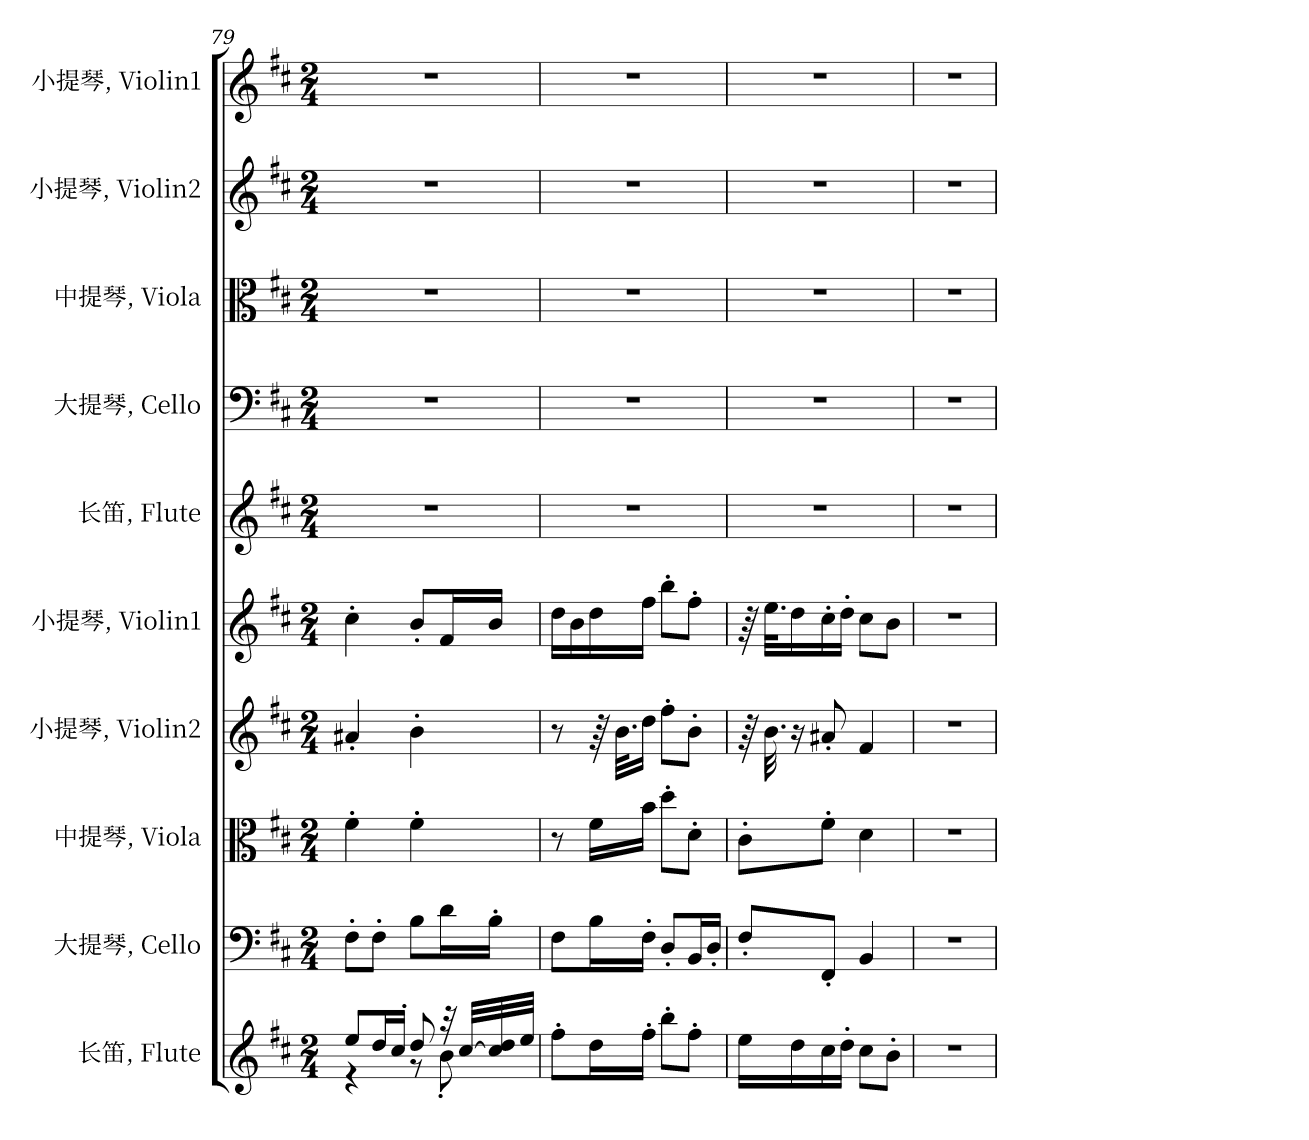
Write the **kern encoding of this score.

**kern	**kern	**kern	**kern	**kern	**kern	**kern	**kern	**kern	**kern
*part10	*part9	*part8	*part7	*part6	*part5	*part4	*part3	*part2	*part1
*staff10	*staff9	*staff8	*staff7	*staff6	*staff5	*staff4	*staff3	*staff2	*staff1
*I"长笛, Flute	*I"大提琴, Cello	*I"中提琴, Viola	*I"小提琴, Violin2	*I"小提琴, Violin1	*I"长笛, Flute	*I"大提琴, Cello	*I"中提琴, Viola	*I"小提琴, Violin2	*I"小提琴, Violin1
*I'Fl.	*	*I'Vla.	*I'Vln.	*I'Vln.	*I'Fl.	*	*I'Vla.	*I'Vln.	*I'Vln.
*clefG2	*clefF4	*clefC3	*clefG2	*clefG2	*clefG2	*clefF4	*clefC3	*clefG2	*clefG2
*k[f#c#]	*k[f#c#]	*k[f#c#]	*k[f#c#]	*k[f#c#]	*k[f#c#]	*k[f#c#]	*k[f#c#]	*k[f#c#]	*k[f#c#]
*M2/4	*M2/4	*M2/4	*M2/4	*M2/4	*M2/4	*M2/4	*M2/4	*M2/4	*M2/4
=79	=79	=79	=79	=79	=79	=79	=79	=79	=79
*^	*	*	*	*	*	*	*	*	*
8ee/L	4r	8F#'\L	4f#'\	4a#X'/	4cc#'\	2r	2r	2r	2r	2r
16dd/L	.	8F#'\J	.	.	.	.	.	.	.	.
16cc#'/JJ	.	.	.	.	.	.	.	.	.	.
8dd/	8r	8B\L	4f#'\	4b'\	8b'/L	.	.	.	.	.
32r	8b'\	16d\L	.	.	16f#/L	.	.	.	.	.
[32cc#/LLL	.	.	.	.	.	.	.	.	.	.
32cc#/] 32dd/	.	16B'\JJ	.	.	16b/JJ	.	.	.	.	.
32ee/JJJ	.	.	.	.	.	.	.	.	.	.
*v	*v	*	*	*	*	*	*	*	*	*
=80	=80	=80	=80	=80	=80	=80	=80	=80	=80
8ff#'\L	8F#\L	8r	8r	16dd\LL	2r	2r	2r	2r	2r
.	.	.	.	16b\	.	.	.	.	.
16dd\L	16B\L	16f#\LL	64r	16dd\	.	.	.	.	.
.	.	.	32.b\KLL	.	.	.	.	.	.
16ff#'\JJ	16F#'\JJ	16b\JJ	16dd\JJ	16ff#\JJ	.	.	.	.	.
8bb'\L	8D'/L	8dd'\L	8ff#'\L	8bb'\L	.	.	.	.	.
8ff#'\J	16BB/L	8d'\J	8b'\J	8ff#'\J	.	.	.	.	.
.	16D'/JJ	.	.	.	.	.	.	.	.
!!LO:PB:g=z
=81	=81	=81	=81	=81	=81	=81	=81	=81	=81
16ee\LL	8F#'/L	8c#'\L	64r	64r	2r	2r	2r	2r	2r
.	.	.	32.b\	32.ee\KLL	.	.	.	.	.
16dd\	.	.	16r	16dd\	.	.	.	.	.
16cc#\	8FF#'/J	8f#'\J	8a#X'/	16cc#'\	.	.	.	.	.
16dd'\JJ	.	.	.	16dd'\JJ	.	.	.	.	.
8cc#\L	4BB/	4d\	4f#/	8cc#\L	.	.	.	.	.
8b'\J	.	.	.	8b\J	.	.	.	.	.
=82	=82	=82	=82	=82	=82	=82	=82	=82	=82
2r	2r	2r	2r	2r	2r	2r	2r	2r	2r
=	=	=	=	=	=	=	=	=	=
*-	*-	*-	*-	*-	*-	*-	*-	*-	*-
